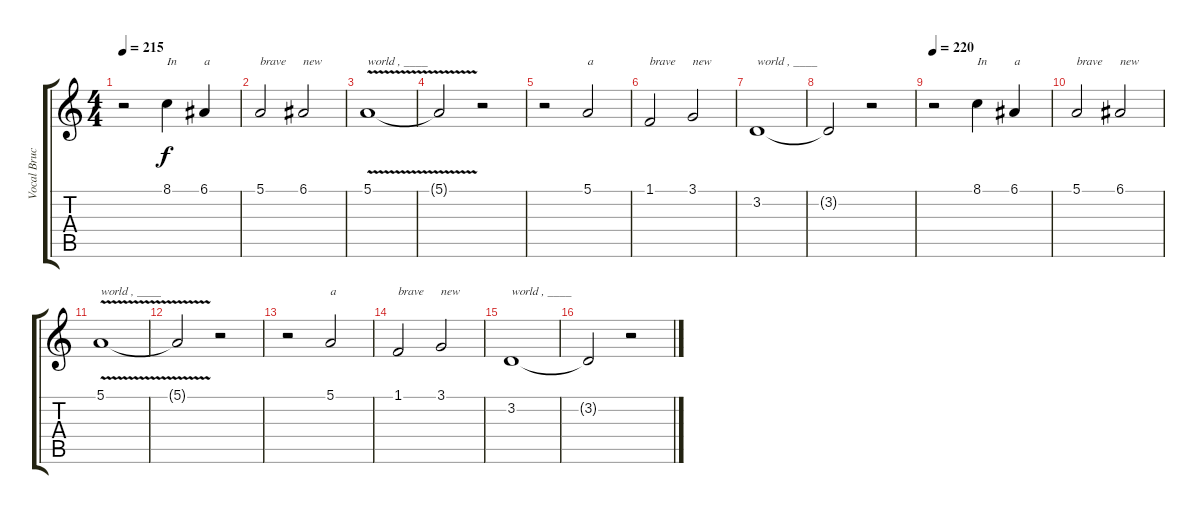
\track ("Vocal Bruce Dickinson" "Vocal Bruc") {instrument violin}
\staff {score tabs}
\tuning (E4 B3 G3 D3 A2 E2) {hide}
\ts (4 4)
\tempo 215
\clef g2
\ks c
r.2{dy f} 8.1.4{txt "In"} 6.1.4{txt "a"} |
5.1.2{txt "brave"} 6.1.2{txt "new"} |
5.1{v}.1{txt "world , ____"} |
5.1{t}.2 r.2 |
r.2 5.1.2{txt "a"} |
1.1.2{txt "brave"} 3.1.2{txt "new"} |
3.2.1{txt "world , ____"} |
3.2{t}.2 r.2 |
\tempo 220
r.2 8.1.4{txt "In"} 6.1.4{txt "a"} |
5.1.2{txt "brave"} 6.1.2{txt "new"} |
5.1{v}.1{txt "world , ____"} |
5.1{t}.2 r.2 |
r.2 5.1.2{txt "a"} |
1.1.2{txt "brave"} 3.1.2{txt "new"} |
3.2.1{txt "world , ____"} |
3.2{t}.2 r.2
